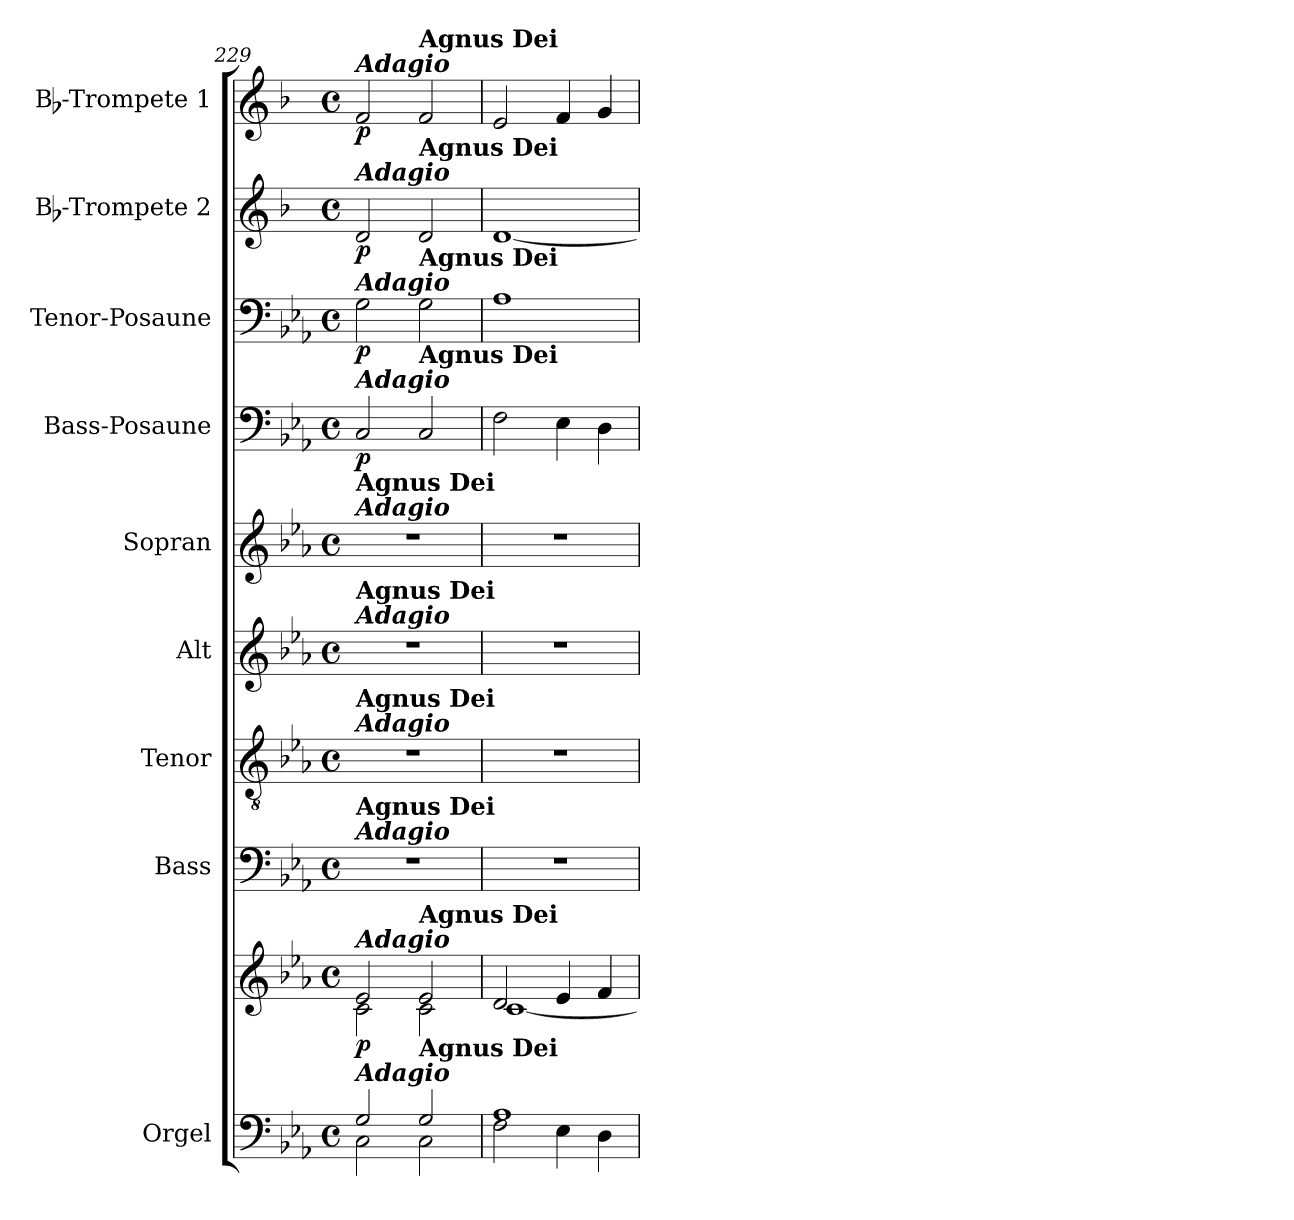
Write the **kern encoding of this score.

**kern	**kern	**dynam	**kern	**kern	**kern	**kern	**kern	**dynam	**kern	**dynam	**kern	**dynam	**kern	**dynam
*part9	*part9	*part9	*part8	*part7	*part6	*part5	*part4	*part4	*part3	*part3	*part2	*part2	*part1	*part1
*staff10	*staff9	*staff9/10	*staff8	*staff7	*staff6	*staff5	*staff4	*staff4	*staff3	*staff3	*staff2	*staff2	*staff1	*staff1
*I"Orgel	*	*	*I"Bass	*I"Tenor	*I"Alt	*I"Sopran	*I"Bass-Posaune	*	*I"Tenor-Posaune	*	*I"Bb-Trompete 2	*	*I"Bb-Trompete 1	*
*I'Org.	*	*	*I'B.	*I'T.	*I'A.	*I'S.	*I'B. Pos.	*	*I'T. Pos.	*	*I'Trp. 2	*	*I'Trp. 1	*
!!LO:PB:g=z
*clefF4	*clefG2	*	*clefF4	*clefGv2	*clefG2	*clefG2	*clefF4	*	*clefF4	*	*clefG2	*	*clefG2	*
*	*	*	*	*	*	*	*	*	*	*	*ITrd1c2	*	*ITrd1c2	*
*k[b-e-a-]	*k[b-e-a-]	*	*k[b-e-a-]	*k[b-e-a-]	*k[b-e-a-]	*k[b-e-a-]	*k[b-e-a-]	*	*k[b-e-a-]	*	*k[b-e-a-]	*	*k[b-e-a-]	*
*E-:	*E-:	*	*E-:	*E-:	*E-:	*E-:	*E-:	*	*E-:	*	*E-:	*	*E-:	*
*M4/4	*M4/4	*	*M4/4	*M4/4	*M4/4	*M4/4	*M4/4	*	*M4/4	*	*M4/4	*	*M4/4	*
*met(c)	*met(c)	*	*met(c)	*met(c)	*met(c)	*met(c)	*met(c)	*	*met(c)	*	*met(c)	*	*met(c)	*
=229	=229	=229	=229	=229	=229	=229	=229	=229	=229	=229	=229	=229	=229	=229
*^	*^	*	*	*	*	*	*	*	*	*	*	*	*	*
!	!	!	!	!	!	!	!	!	!	!	!	!	!	!	!LO:TX:a:Bi:t=Adagio	!
!	!	!	!	!	!	!	!	!	!	!	!	!	!LO:TX:a:Bi:t=Adagio	!	!	!
!	!	!	!	!	!	!	!	!	!	!	!LO:TX:a:Bi:t=Adagio	!	!	!	!	!
!	!	!	!	!	!	!	!	!	!LO:TX:a:Bi:t=Adagio	!	!	!	!	!	!	!
!	!	!	!	!	!	!	!	!LO:TX:a:Bi:t=Adagio	!	!	!	!	!	!	!	!
!	!	!	!	!	!	!	!	!LO:TX:a:B:t=Agnus Dei	!	!	!	!	!	!	!	!
!	!	!	!	!	!	!	!LO:TX:a:Bi:t=Adagio	!	!	!	!	!	!	!	!	!
!	!	!	!	!	!	!	!LO:TX:a:B:t=Agnus Dei	!	!	!	!	!	!	!	!	!
!	!	!	!	!	!	!LO:TX:a:Bi:t=Adagio	!	!	!	!	!	!	!	!	!	!
!	!	!	!	!	!	!LO:TX:a:B:t=Agnus Dei	!	!	!	!	!	!	!	!	!	!
!	!	!	!	!	!LO:TX:a:Bi:t=Adagio	!	!	!	!	!	!	!	!	!	!	!
!	!	!	!	!	!LO:TX:a:B:t=Agnus Dei	!	!	!	!	!	!	!	!	!	!	!
!	!	!LO:TX:a:Bi:t=Adagio	!	!	!	!	!	!	!	!	!	!	!	!	!	!
!LO:TX:a:Bi:t=Adagio	!	!	!	!	!	!	!	!	!	!	!	!	!	!	!	!
!	!	!	!	!LO:DY:b	!	!	!	!	!	!LO:DY:b	!	!LO:DY:b	!	!LO:DY:b	!	!LO:DY:b
2G/	2C\	2e-/	2c\	p	1r	1r	1r	1r	2C/	p	2G\	p	2c/	p	2e-/	p
!	!	!	!	!	!	!	!	!	!	!	!	!	!	!	!LO:TX:a:B:t=Agnus Dei	!
!	!	!	!	!	!	!	!	!	!	!	!	!	!LO:TX:a:B:t=Agnus Dei	!	!	!
!	!	!	!	!	!	!	!	!	!	!	!LO:TX:a:B:t=Agnus Dei	!	!	!	!	!
!	!	!	!	!	!	!	!	!	!LO:TX:a:B:t=Agnus Dei	!	!	!	!	!	!	!
!	!	!LO:TX:a:B:t=Agnus Dei	!	!	!	!	!	!	!	!	!	!	!	!	!	!
!LO:TX:a:B:t=Agnus Dei	!	!	!	!	!	!	!	!	!	!	!	!	!	!	!	!
2G/	2C\	2e-/	2c\	.	.	.	.	.	2C/	.	2G\	.	2c/	.	2e-/	.
=230	=230	=230	=230	=230	=230	=230	=230	=230	=230	=230	=230	=230	=230	=230	=230	=230
1A-	2F\	2d/	[<1c	.	1r	1r	1r	1r	2F\	.	1A-	.	[1c	.	2d/	.
.	4E-\	4e-/	.	.	.	.	.	.	4E-\	.	.	.	.	.	4e-/	.
.	4D\	4f/	.	.	.	.	.	.	4D\	.	.	.	.	.	4f/	.
*v	*v	*	*	*	*	*	*	*	*	*	*	*	*	*	*	*
*	*v	*v	*	*	*	*	*	*	*	*	*	*	*	*	*
=	=	=	=	=	=	=	=	=	=	=	=	=	=	=
*-	*-	*-	*-	*-	*-	*-	*-	*-	*-	*-	*-	*-	*-	*-
